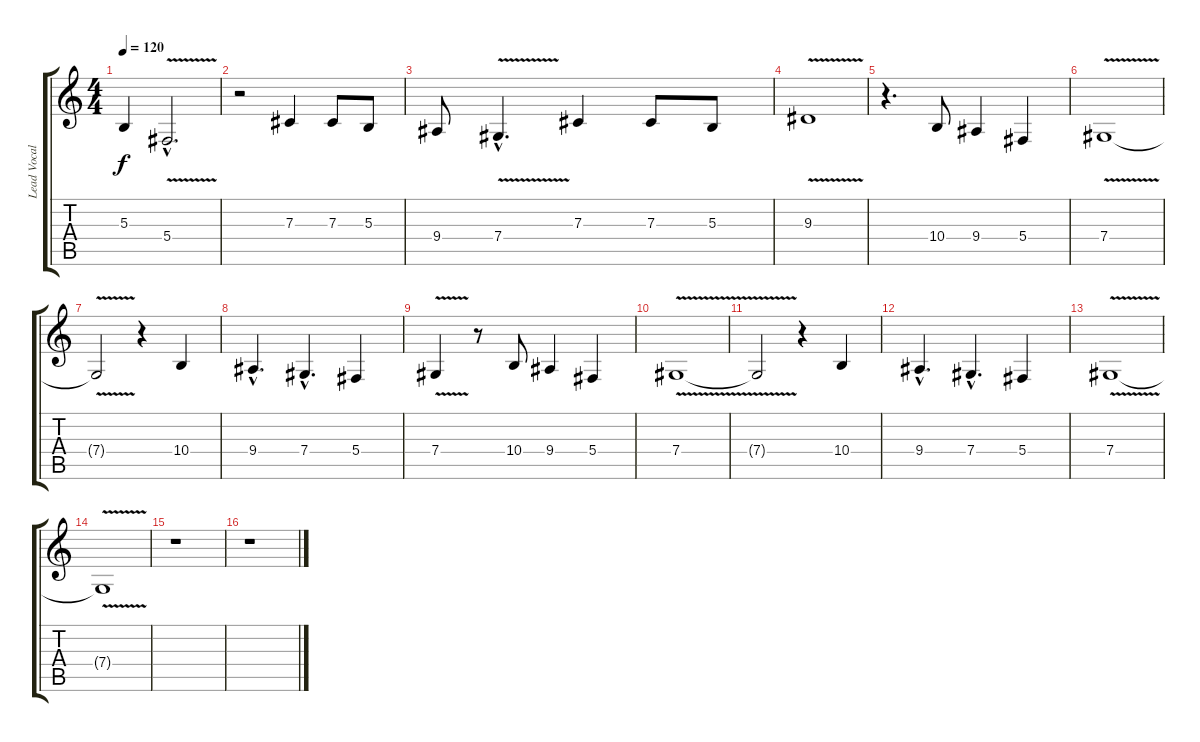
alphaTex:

\track ("Lead Vocal" "Lead Vocal") {instrument tenorsax}
\staff {score tabs}
\tuning (Eb4 Bb3 Gb3 Db3 Ab2 Eb2) {hide}
\ts (4 4)
\tempo 120
\clef g2
\ks c
5.3.4{dy f} 5.4{v hac}.2{d} |
r.2 7.3.4 7.3.8 5.3.8 |
9.4.8 7.4{v hac}.4{d} 7.3.4 7.3.8 5.3.8 |
9.3{v}.1 |
r.4{d} 10.4.8 9.4.4 5.4.4 |
7.4{v}.1 |
7.4{t}.2 r.4 10.4.4 |
9.4{hac}.4{d} 7.4{hac}.4{d} 5.4.4 |
7.4{v}.4 r.8 10.4.8 9.4.4 5.4.4 |
7.4{v}.1 |
7.4{t}.2 r.4 10.4.4 |
9.4{hac}.4{d} 7.4{hac}.4{d} 5.4.4 |
7.4{v}.1 |
7.4{t}.1 |
r.1 |
r.1
